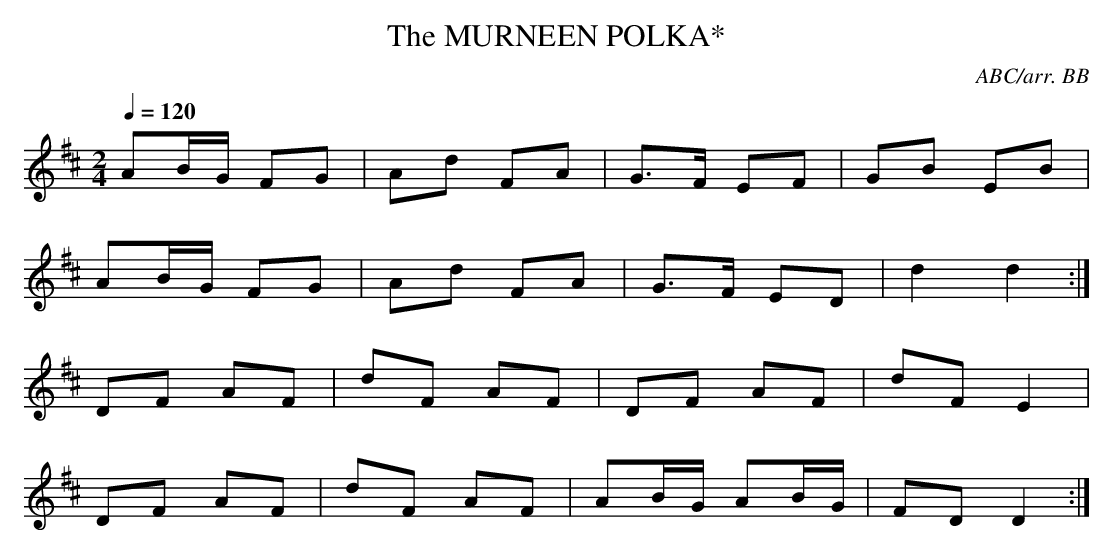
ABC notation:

X:1
T:MURNEEN POLKA*, The
C:ABC/arr. BB
L:1/8
M:2/4
Q:1/4=120
K:D % source key A
AB/G/ FG|Ad FA|G>F EF|GB EB|
AB/G/ FG|Ad FA|G>F ED|d2 d2 :|
DF AF|dF AF|DF AF|dF E2|
DF AF|dF AF|AB/G/ AB/G/|FD D2 :|
